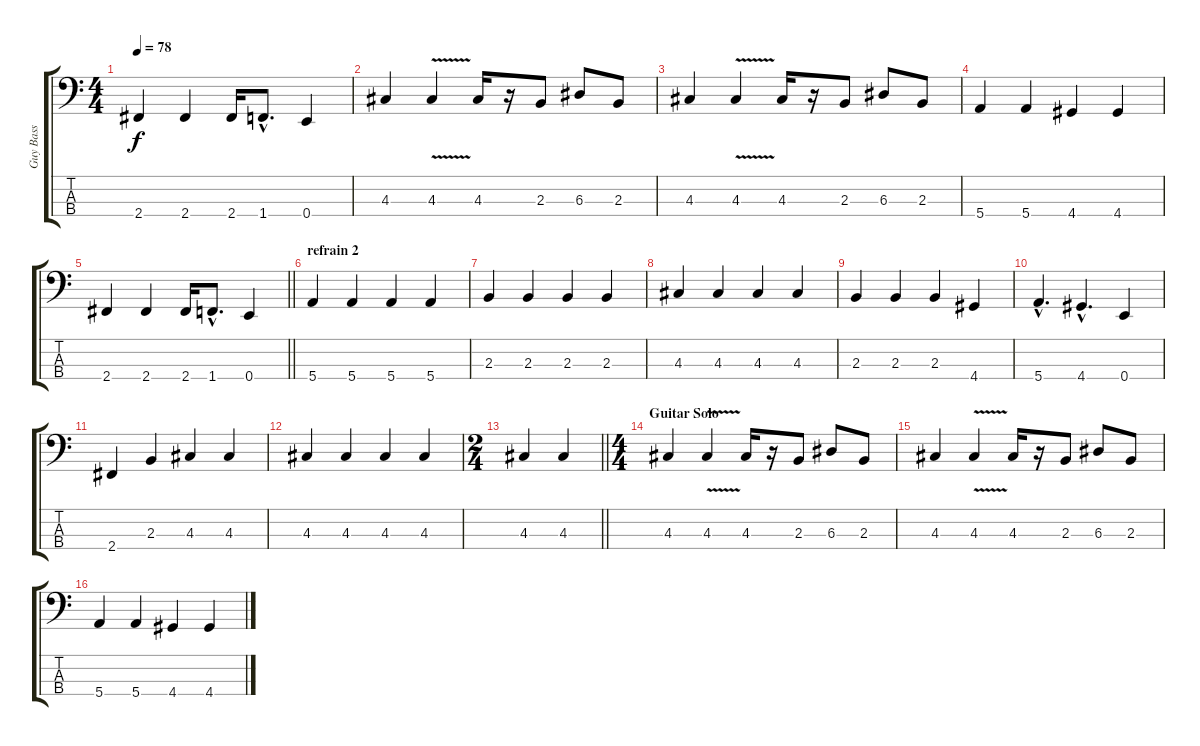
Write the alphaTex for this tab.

\track ("Guy Bass" "Guy Bass") {instrument electricbassfinger}
\staff {score tabs}
\tuning (G2 D2 A1 E1) {hide}
\ts (4 4)
\tempo 78
\clef f4
\ks c
2.4.4{dy f} 2.4.4 2.4.16 1.4{hac}.8{d} 0.4.4 |
4.3.4 4.3{v}.4 4.3.16 r.16 2.3.8 6.3.8 2.3.8 |
4.3.4 4.3{v}.4 4.3.16 r.16 2.3.8 6.3.8 2.3.8 |
5.4.4 5.4.4 4.4.4 4.4.4 |
\barLineRight lightlight
2.4.4 2.4.4 2.4.16 1.4{hac}.8{d} 0.4.4 |
\section ("" "refrain 2")
5.4.4 5.4.4 5.4.4 5.4.4 |
2.3.4 2.3.4 2.3.4 2.3.4 |
4.3.4 4.3.4 4.3.4 4.3.4 |
2.3.4 2.3.4 2.3.4 4.4.4 |
5.4{hac}.4{d} 4.4{hac}.4{d} 0.4.4 |
2.4.4 2.3.4 4.3.4 4.3.4 |
4.3.4 4.3.4 4.3.4 4.3.4 |
\ts (2 4)
\barLineRight lightlight
4.3.4 4.3.4 |
\ts (4 4)
\section ("" "Guitar Solo")
4.3.4 4.3{v}.4 4.3.16 r.16 2.3.8 6.3.8 2.3.8 |
4.3.4 4.3{v}.4 4.3.16 r.16 2.3.8 6.3.8 2.3.8 |
5.4.4 5.4.4 4.4.4 4.4.4
